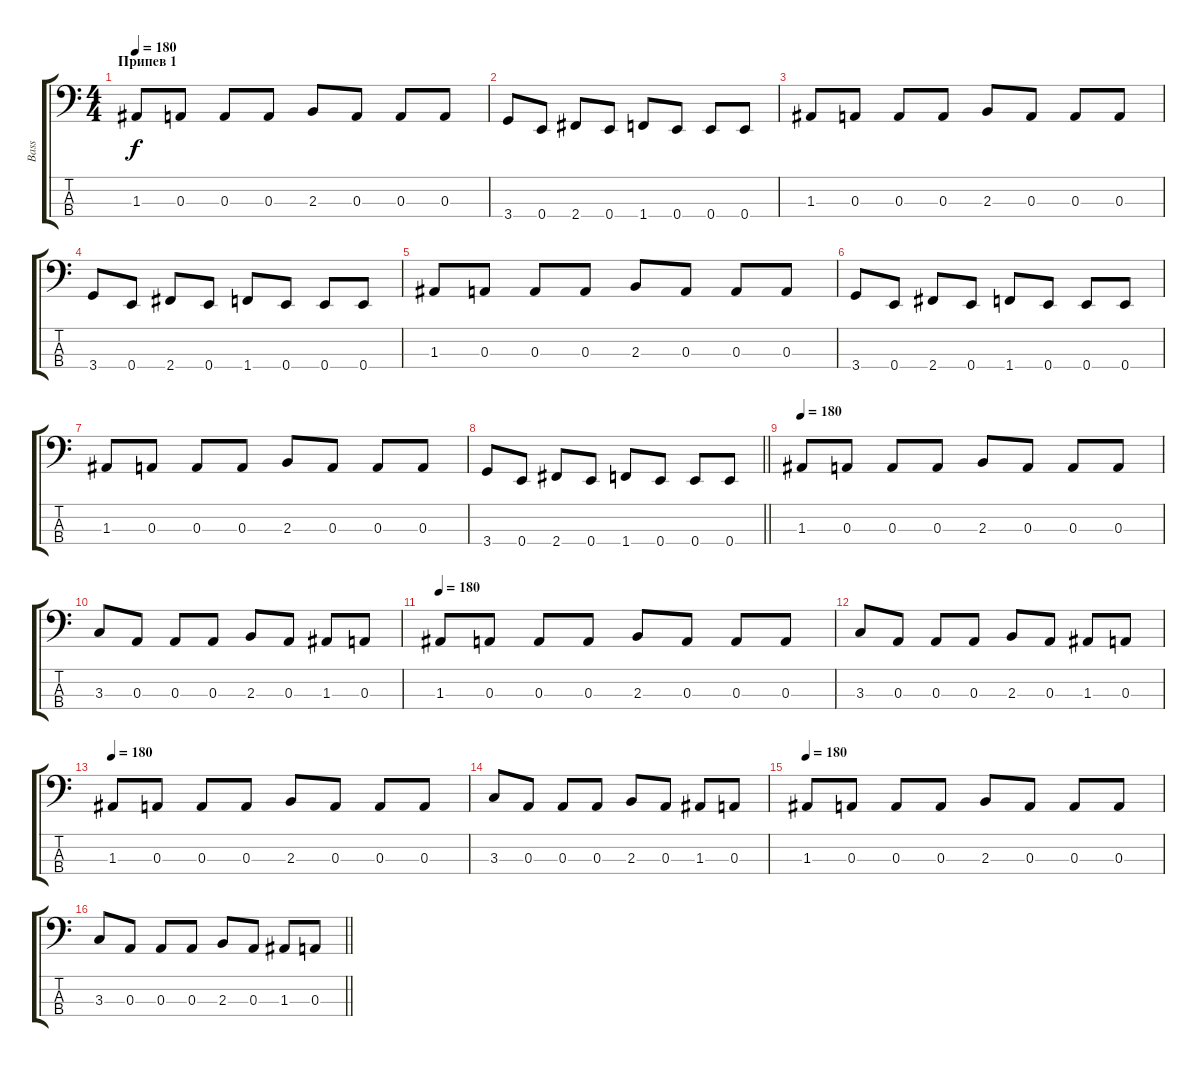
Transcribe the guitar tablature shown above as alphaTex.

\track ("Bass" "Bass") {instrument electricbassfinger}
\staff {score tabs}
\tuning (G2 D2 A1 E1) {hide}
\ts (4 4)
\section ("" "Припев 1")
\tempo 180
\clef f4
\ks c
1.3.8{dy f} 0.3.8 0.3.8 0.3.8 2.3.8 0.3.8 0.3.8 0.3.8 |
3.4.8 0.4.8 2.4.8 0.4.8 1.4.8 0.4.8 0.4.8 0.4.8 |
1.3.8 0.3.8 0.3.8 0.3.8 2.3.8 0.3.8 0.3.8 0.3.8 |
3.4.8 0.4.8 2.4.8 0.4.8 1.4.8 0.4.8 0.4.8 0.4.8 |
1.3.8 0.3.8 0.3.8 0.3.8 2.3.8 0.3.8 0.3.8 0.3.8 |
3.4.8 0.4.8 2.4.8 0.4.8 1.4.8 0.4.8 0.4.8 0.4.8 |
1.3.8 0.3.8 0.3.8 0.3.8 2.3.8 0.3.8 0.3.8 0.3.8 |
\barLineRight lightlight
3.4.8 0.4.8 2.4.8 0.4.8 1.4.8 0.4.8 0.4.8 0.4.8 |
\section ("" "")
\tempo 180
1.3.8 0.3.8 0.3.8 0.3.8 2.3.8 0.3.8 0.3.8 0.3.8 |
3.3.8 0.3.8 0.3.8 0.3.8 2.3.8 0.3.8 1.3.8 0.3.8 |
\tempo 180
1.3.8 0.3.8 0.3.8 0.3.8 2.3.8 0.3.8 0.3.8 0.3.8 |
3.3.8 0.3.8 0.3.8 0.3.8 2.3.8 0.3.8 1.3.8 0.3.8 |
\tempo 180
1.3.8 0.3.8 0.3.8 0.3.8 2.3.8 0.3.8 0.3.8 0.3.8 |
3.3.8 0.3.8 0.3.8 0.3.8 2.3.8 0.3.8 1.3.8 0.3.8 |
\tempo 180
1.3.8 0.3.8 0.3.8 0.3.8 2.3.8 0.3.8 0.3.8 0.3.8 |
\barLineRight lightlight
3.3.8 0.3.8 0.3.8 0.3.8 2.3.8 0.3.8 1.3.8 0.3.8
